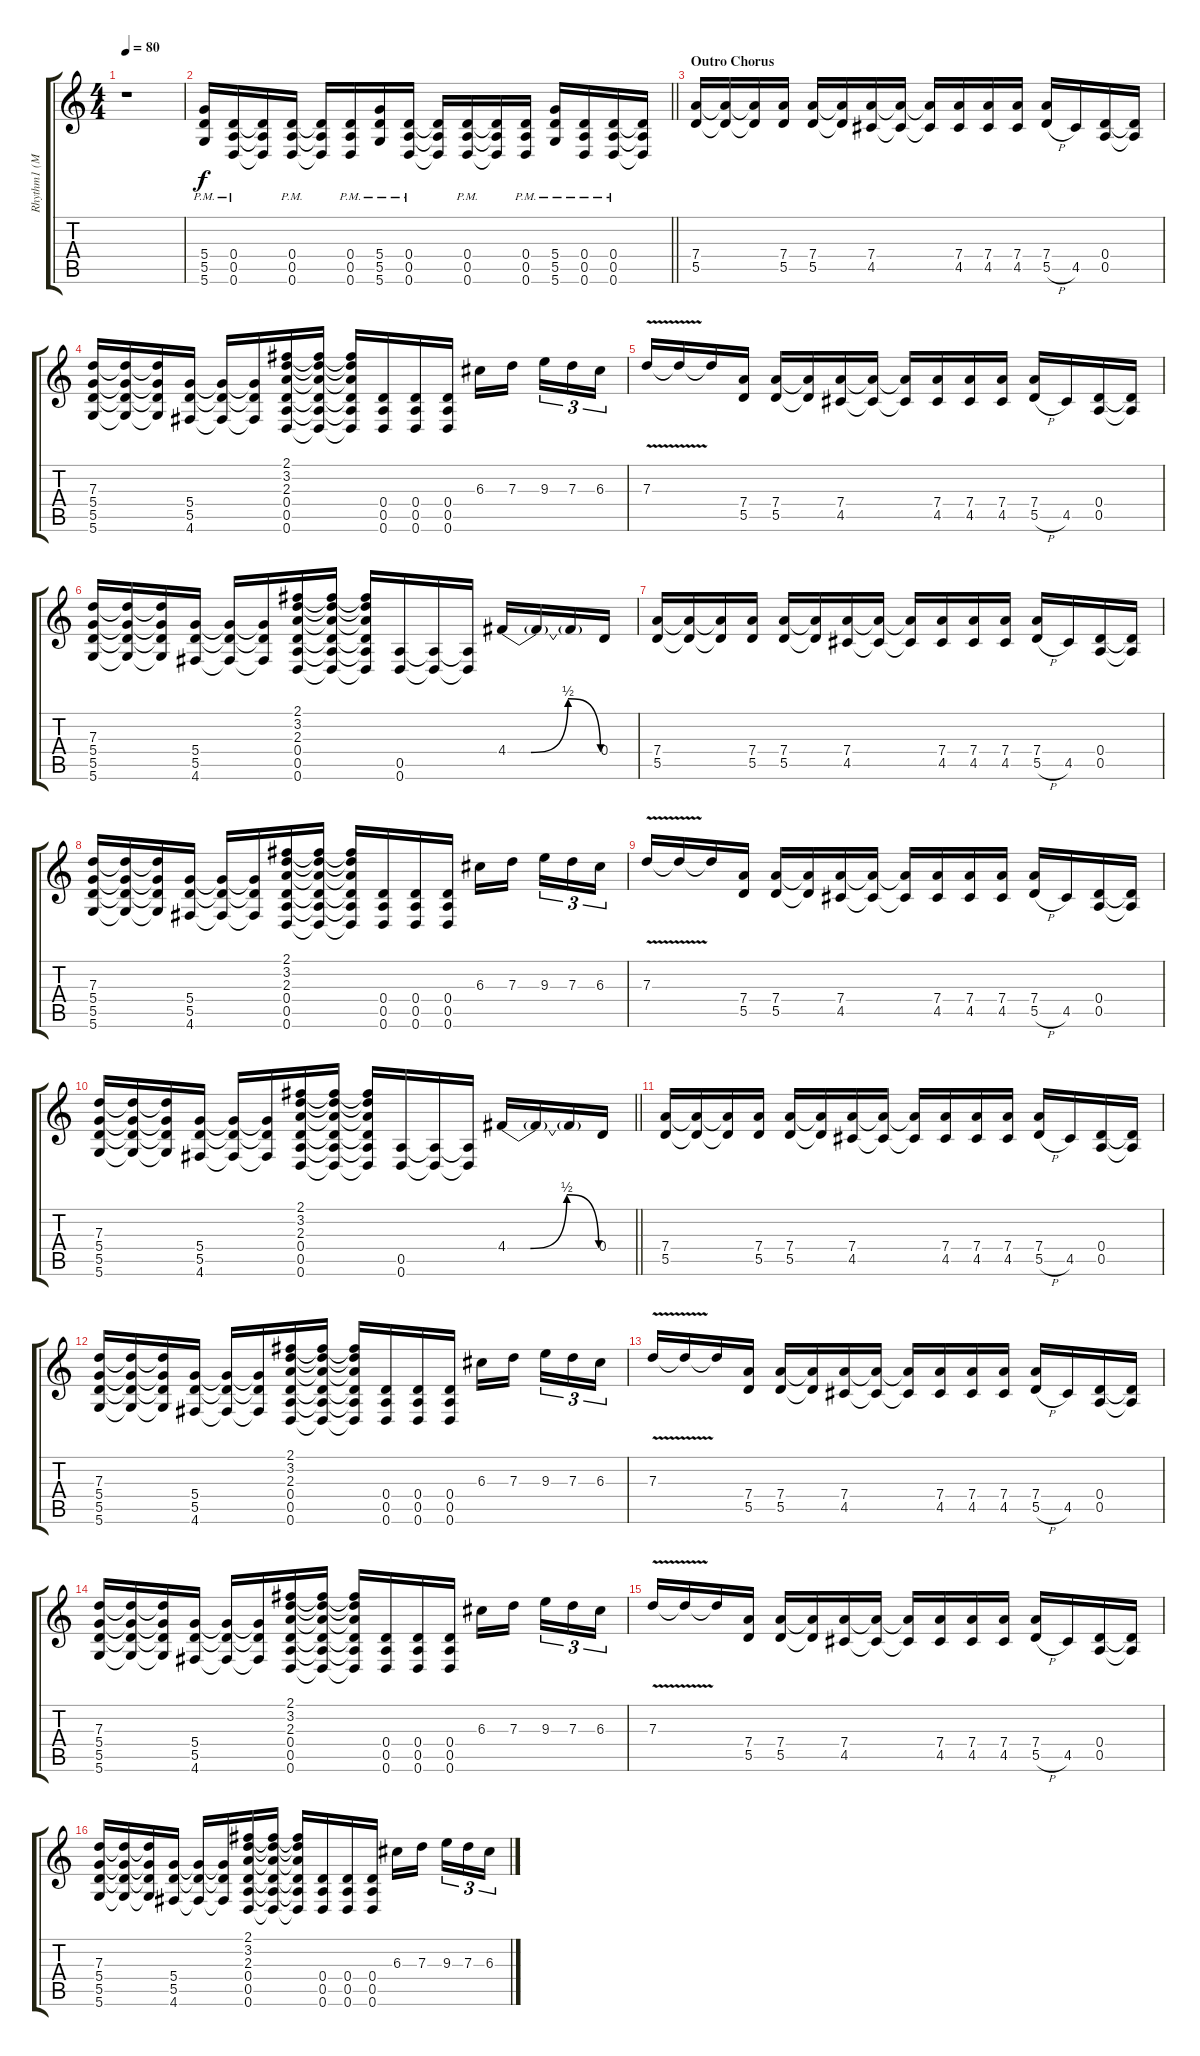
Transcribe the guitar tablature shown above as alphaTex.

\track ("Rhythm1 (Mark Tremonti)" "Rhythm1 (M") {instrument distortionguitar}
\staff {score tabs}
\tuning (E4 B3 G3 D3 A2 D2) {hide}
\ts (4 4)
\tempo 80
\clef g2
\ks c
r.1{dy f} |
\barLineRight lightlight
(5.4{pm} 5.5{pm} 5.6{pm}).16 (0.4{pm} 0.5{pm} 0.6{pm}).16 (0.4{t} 0.5{t} 0.6{t}).16 (0.4{pm} 0.5{pm} 0.6{pm}).16 (0.4{t} 0.5{t} 0.6{t}).16 (0.4{pm} 0.5{pm} 0.6{pm}).16 (5.4{pm} 5.5{pm} 5.6{pm}).16 (0.4{pm} 0.5{pm} 0.6{pm}).16 (0.4{t} 0.5{t} 0.6{t}).16 (0.4{pm} 0.5{pm} 0.6{pm}).16 (0.4{t} 0.5{t} 0.6{t}).16 (0.4{pm} 0.5{pm} 0.6{pm}).16 (5.4{pm} 5.5{pm} 5.6{pm}).16 (0.4{pm} 0.5{pm} 0.6{pm}).16 (0.4{pm} 0.5{pm} 0.6{pm}).16 (0.4{t} 0.5{t} 0.6{t}).16 |
\section ("" "Outro Chorus")
(7.4 5.5).16 (7.4{t} 5.5{t}).16 (7.4{t} 5.5{t}).16 (7.4 5.5).16 (7.4 5.5).16 (7.4{t} 5.5{t}).16 (7.4 4.5).16 (7.4{t} 4.5{t}).16 (7.4{t} 4.5{t}).16 (7.4 4.5).16 (7.4 4.5).16 (7.4 4.5).16 (7.4 5.5{h}).16 4.5.16 (0.4 0.5).16 (0.4{t} 0.5{t}).16 |
(7.3 5.4 5.5 5.6).16 (7.3{t} 5.4{t} 5.5{t} 5.6{t}).16 (7.3{t} 5.4{t} 5.5{t} 5.6{t}).16 (5.4 5.5 4.6).16 (5.4{t} 5.5{t} 4.6{t}).16 (5.4{t} 5.5{t} 4.6{t}).16 (2.1 3.2 2.3 0.4 0.5 0.6).16 (2.1{t} 3.2{t} 2.3{t} 0.4{t} 0.5{t} 0.6{t}).16 (2.1{t} 3.2{t} 2.3{t} 0.4{t} 0.5{t} 0.6{t}).16 (0.4 0.5 0.6).16 (0.4 0.5 0.6).16 (0.4 0.5 0.6).16 6.3.16 7.3.16{beam splitsecondary} 9.3.16{tu (3 2)} 7.3.16{tu (3 2)} 6.3.16{tu (3 2)} |
7.3{v}.16 7.3{t}.16 7.3{t}.16 (7.4 5.5).16 (7.4 5.5).16 (7.4{t} 5.5{t}).16 (7.4 4.5).16 (7.4{t} 4.5{t}).16 (7.4{t} 4.5{t}).16 (7.4 4.5).16 (7.4 4.5).16 (7.4 4.5).16 (7.4 5.5{h}).16 4.5.16 (0.4 0.5).16 (0.4{t} 0.5{t}).16 |
(7.3 5.4 5.5 5.6).16 (7.3{t} 5.4{t} 5.5{t} 5.6{t}).16 (7.3{t} 5.4{t} 5.5{t} 5.6{t}).16 (5.4 5.5 4.6).16 (5.4{t} 5.5{t} 4.6{t}).16 (5.4{t} 5.5{t} 4.6{t}).16 (2.1 3.2 2.3 0.4 0.5 0.6).16 (2.1{t} 3.2{t} 2.3{t} 0.4{t} 0.5{t} 0.6{t}).16 (2.1{t} 3.2{t} 2.3{t} 0.4{t} 0.5{t} 0.6{t}).16 (0.5 0.6).16 (0.5{t} 0.6{t}).16 (0.5{t} 0.6{t}).16 4.4{be (custom 0 0 8 0 15 0 39 2 60 0)}.16 4.4{t}.16 4.4{t}.16 0.4.16 |
(7.4 5.5).16 (7.4{t} 5.5{t}).16 (7.4{t} 5.5{t}).16 (7.4 5.5).16 (7.4 5.5).16 (7.4{t} 5.5{t}).16 (7.4 4.5).16 (7.4{t} 4.5{t}).16 (7.4{t} 4.5{t}).16 (7.4 4.5).16 (7.4 4.5).16 (7.4 4.5).16 (7.4 5.5{h}).16 4.5.16 (0.4 0.5).16 (0.4{t} 0.5{t}).16 |
(7.3 5.4 5.5 5.6).16 (7.3{t} 5.4{t} 5.5{t} 5.6{t}).16 (7.3{t} 5.4{t} 5.5{t} 5.6{t}).16 (5.4 5.5 4.6).16 (5.4{t} 5.5{t} 4.6{t}).16 (5.4{t} 5.5{t} 4.6{t}).16 (2.1 3.2 2.3 0.4 0.5 0.6).16 (2.1{t} 3.2{t} 2.3{t} 0.4{t} 0.5{t} 0.6{t}).16 (2.1{t} 3.2{t} 2.3{t} 0.4{t} 0.5{t} 0.6{t}).16 (0.4 0.5 0.6).16 (0.4 0.5 0.6).16 (0.4 0.5 0.6).16 6.3.16 7.3.16{beam splitsecondary} 9.3.16{tu (3 2)} 7.3.16{tu (3 2)} 6.3.16{tu (3 2)} |
7.3{v}.16 7.3{t}.16 7.3{t}.16 (7.4 5.5).16 (7.4 5.5).16 (7.4{t} 5.5{t}).16 (7.4 4.5).16 (7.4{t} 4.5{t}).16 (7.4{t} 4.5{t}).16 (7.4 4.5).16 (7.4 4.5).16 (7.4 4.5).16 (7.4 5.5{h}).16 4.5.16 (0.4 0.5).16 (0.4{t} 0.5{t}).16 |
\barLineRight lightlight
(7.3 5.4 5.5 5.6).16 (7.3{t} 5.4{t} 5.5{t} 5.6{t}).16 (7.3{t} 5.4{t} 5.5{t} 5.6{t}).16 (5.4 5.5 4.6).16 (5.4{t} 5.5{t} 4.6{t}).16 (5.4{t} 5.5{t} 4.6{t}).16 (2.1 3.2 2.3 0.4 0.5 0.6).16 (2.1{t} 3.2{t} 2.3{t} 0.4{t} 0.5{t} 0.6{t}).16 (2.1{t} 3.2{t} 2.3{t} 0.4{t} 0.5{t} 0.6{t}).16 (0.5 0.6).16 (0.5{t} 0.6{t}).16 (0.5{t} 0.6{t}).16 4.4{be (custom 0 0 8 0 15 0 39 2 60 0)}.16 4.4{t}.16 4.4{t}.16 0.4.16 |
(7.4 5.5).16 (7.4{t} 5.5{t}).16 (7.4{t} 5.5{t}).16 (7.4 5.5).16 (7.4 5.5).16 (7.4{t} 5.5{t}).16 (7.4 4.5).16 (7.4{t} 4.5{t}).16 (7.4{t} 4.5{t}).16 (7.4 4.5).16 (7.4 4.5).16 (7.4 4.5).16 (7.4 5.5{h}).16 4.5.16 (0.4 0.5).16 (0.4{t} 0.5{t}).16 |
(7.3 5.4 5.5 5.6).16 (7.3{t} 5.4{t} 5.5{t} 5.6{t}).16 (7.3{t} 5.4{t} 5.5{t} 5.6{t}).16 (5.4 5.5 4.6).16 (5.4{t} 5.5{t} 4.6{t}).16 (5.4{t} 5.5{t} 4.6{t}).16 (2.1 3.2 2.3 0.4 0.5 0.6).16 (2.1{t} 3.2{t} 2.3{t} 0.4{t} 0.5{t} 0.6{t}).16 (2.1{t} 3.2{t} 2.3{t} 0.4{t} 0.5{t} 0.6{t}).16 (0.4 0.5 0.6).16 (0.4 0.5 0.6).16 (0.4 0.5 0.6).16 6.3.16 7.3.16{beam splitsecondary} 9.3.16{tu (3 2)} 7.3.16{tu (3 2)} 6.3.16{tu (3 2)} |
7.3{v}.16 7.3{t}.16 7.3{t}.16 (7.4 5.5).16 (7.4 5.5).16 (7.4{t} 5.5{t}).16 (7.4 4.5).16 (7.4{t} 4.5{t}).16 (7.4{t} 4.5{t}).16 (7.4 4.5).16 (7.4 4.5).16 (7.4 4.5).16 (7.4 5.5{h}).16 4.5.16 (0.4 0.5).16 (0.4{t} 0.5{t}).16 |
(7.3 5.4 5.5 5.6).16 (7.3{t} 5.4{t} 5.5{t} 5.6{t}).16 (7.3{t} 5.4{t} 5.5{t} 5.6{t}).16 (5.4 5.5 4.6).16 (5.4{t} 5.5{t} 4.6{t}).16 (5.4{t} 5.5{t} 4.6{t}).16 (2.1 3.2 2.3 0.4 0.5 0.6).16 (2.1{t} 3.2{t} 2.3{t} 0.4{t} 0.5{t} 0.6{t}).16 (2.1{t} 3.2{t} 2.3{t} 0.4{t} 0.5{t} 0.6{t}).16 (0.4 0.5 0.6).16 (0.4 0.5 0.6).16 (0.4 0.5 0.6).16 6.3.16 7.3.16{beam splitsecondary} 9.3.16{tu (3 2)} 7.3.16{tu (3 2)} 6.3.16{tu (3 2)} |
7.3{v}.16 7.3{t}.16 7.3{t}.16 (7.4 5.5).16 (7.4 5.5).16 (7.4{t} 5.5{t}).16 (7.4 4.5).16 (7.4{t} 4.5{t}).16 (7.4{t} 4.5{t}).16 (7.4 4.5).16 (7.4 4.5).16 (7.4 4.5).16 (7.4 5.5{h}).16 4.5.16 (0.4 0.5).16 (0.4{t} 0.5{t}).16 |
(7.3 5.4 5.5 5.6).16 (7.3{t} 5.4{t} 5.5{t} 5.6{t}).16 (7.3{t} 5.4{t} 5.5{t} 5.6{t}).16 (5.4 5.5 4.6).16 (5.4{t} 5.5{t} 4.6{t}).16 (5.4{t} 5.5{t} 4.6{t}).16 (2.1 3.2 2.3 0.4 0.5 0.6).16 (2.1{t} 3.2{t} 2.3{t} 0.4{t} 0.5{t} 0.6{t}).16 (2.1{t} 3.2{t} 2.3{t} 0.4{t} 0.5{t} 0.6{t}).16 (0.4 0.5 0.6).16 (0.4 0.5 0.6).16 (0.4 0.5 0.6).16 6.3.16 7.3.16{beam splitsecondary} 9.3.16{tu (3 2)} 7.3.16{tu (3 2)} 6.3.16{tu (3 2)}
